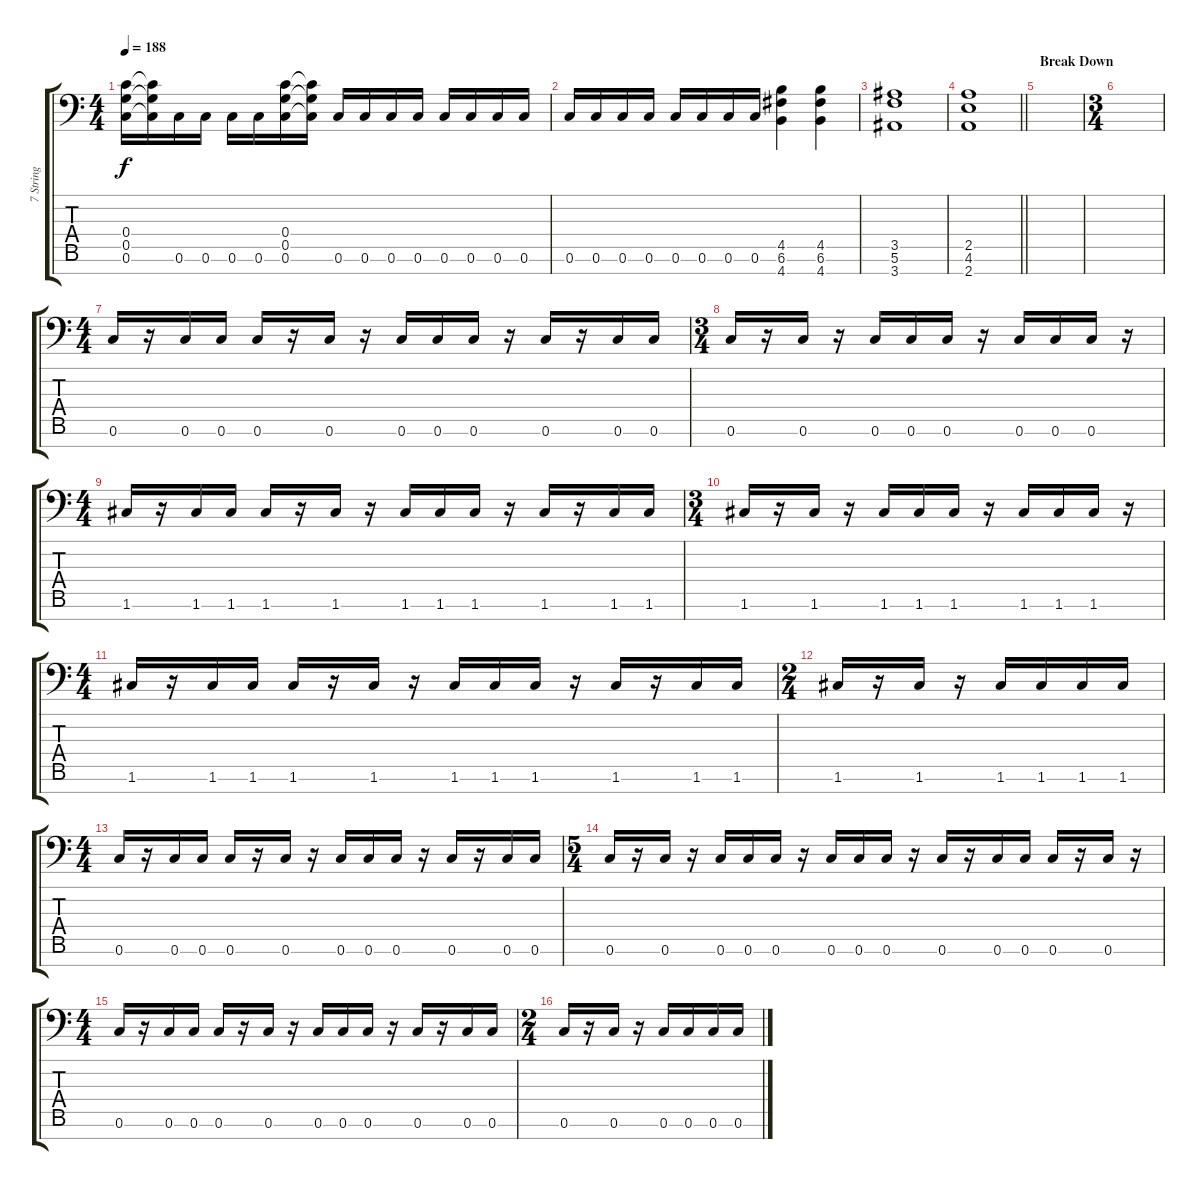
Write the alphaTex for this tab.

\track ("7 String" "7 String") {instrument distortionguitar}
\staff {score tabs}
\tuning (D4 A3 F3 C3 G2 C2 G1) {hide}
\ts (4 4)
\tempo 188
\clef f4
\ks c
(0.4 0.5 0.6).16{dy f} (0.4{t} 0.5{t} 0.6{t}).16 0.6.16 0.6.16 0.6.16 0.6.16 (0.4 0.5 0.6).16 (0.4{t} 0.5{t} 0.6{t}).16 0.6.16 0.6.16 0.6.16 0.6.16 0.6.16 0.6.16 0.6.16 0.6.16 |
0.6.16 0.6.16 0.6.16 0.6.16 0.6.16 0.6.16 0.6.16 0.6.16 (4.5 6.6 4.7).4 (4.5 6.6 4.7).4 |
(3.5 5.6 3.7).1 |
\barLineRight lightlight
(2.5 4.6 2.7).1 |
\section ("" "Break Down")
|
\ts (3 4)
|
\ts (4 4)
0.6.16 r.16 0.6.16 0.6.16 0.6.16 r.16 0.6.16 r.16 0.6.16 0.6.16 0.6.16 r.16 0.6.16 r.16 0.6.16 0.6.16 |
\ts (3 4)
0.6.16 r.16 0.6.16 r.16 0.6.16 0.6.16 0.6.16 r.16 0.6.16 0.6.16 0.6.16 r.16 |
\ts (4 4)
1.6.16 r.16 1.6.16 1.6.16 1.6.16 r.16 1.6.16 r.16 1.6.16 1.6.16 1.6.16 r.16 1.6.16 r.16 1.6.16 1.6.16 |
\ts (3 4)
1.6.16 r.16 1.6.16 r.16 1.6.16 1.6.16 1.6.16 r.16 1.6.16 1.6.16 1.6.16 r.16 |
\ts (4 4)
1.6.16 r.16 1.6.16 1.6.16 1.6.16 r.16 1.6.16 r.16 1.6.16 1.6.16 1.6.16 r.16 1.6.16 r.16 1.6.16 1.6.16 |
\ts (2 4)
1.6.16 r.16 1.6.16 r.16 1.6.16 1.6.16 1.6.16 1.6.16 |
\ts (4 4)
0.6.16 r.16 0.6.16 0.6.16 0.6.16 r.16 0.6.16 r.16 0.6.16 0.6.16 0.6.16 r.16 0.6.16 r.16 0.6.16 0.6.16 |
\ts (5 4)
0.6.16 r.16 0.6.16 r.16 0.6.16 0.6.16 0.6.16 r.16 0.6.16 0.6.16 0.6.16 r.16 0.6.16 r.16 0.6.16 0.6.16 0.6.16 r.16 0.6.16 r.16 |
\ts (4 4)
0.6.16 r.16 0.6.16 0.6.16 0.6.16 r.16 0.6.16 r.16 0.6.16 0.6.16 0.6.16 r.16 0.6.16 r.16 0.6.16 0.6.16 |
\ts (2 4)
0.6.16 r.16 0.6.16 r.16 0.6.16 0.6.16 0.6.16 0.6.16
